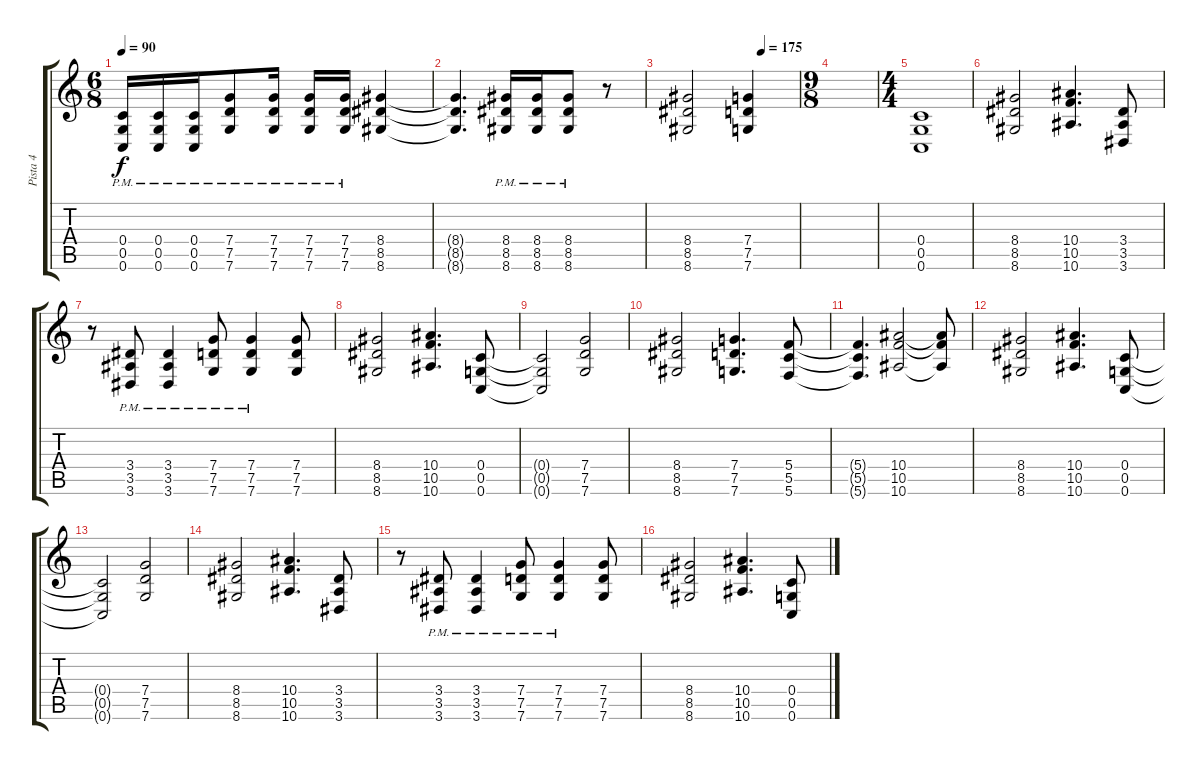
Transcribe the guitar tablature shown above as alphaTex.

\track ("Pista 4" "Pista 4") {instrument distortionguitar}
\staff {score tabs}
\tuning (E4 C4 G3 C3 G2 C2) {hide}
\ts (6 8)
\tempo 90
\clef g2
\ks c
(0.4{pm} 0.5{pm} 0.6{pm}).16{dy f} (0.4{pm} 0.5{pm} 0.6{pm}).16 (0.4{pm} 0.5{pm} 0.6{pm}).16 (7.4{pm} 7.5{pm} 7.6{pm}).8 (7.4{pm} 7.5{pm} 7.6{pm}).16 (7.4{pm} 7.5{pm} 7.6{pm}).16 (7.4{pm} 7.5{pm} 7.6{pm}).16 (8.4 8.5 8.6).4 |
(8.4{t} 8.5{t} 8.6{t}).4{d} (8.4{pm} 8.5{pm} 8.6{pm}).16 (8.4{pm} 8.5{pm} 8.6{pm}).16 (8.4{pm} 8.5{pm} 8.6{pm}).8 r.8 |
\tempo (175 0.6666666666666666)
(8.4 8.5 8.6).2 (7.4 7.5 7.6).4 |
\ts (9 8)
|
\ts (4 4)
(0.4 0.5 0.6).1 |
(8.4 8.5 8.6).2 (10.4 10.5 10.6).4{d} (3.4 3.5 3.6).8 |
r.8 (3.4{pm} 3.5{pm} 3.6{pm}).8 (3.4{pm} 3.5{pm} 3.6{pm}).4 (7.4{pm} 7.5{pm} 7.6{pm}).8 (7.4{pm} 7.5{pm} 7.6{pm}).4 (7.4 7.5 7.6).8 |
(8.4 8.5 8.6).2 (10.4 10.5 10.6).4{d} (0.4 0.5 0.6).8 |
(0.4{t} 0.5{t} 0.6{t}).2 (7.4 7.5 7.6).2 |
(8.4 8.5 8.6).2 (7.4 7.5 7.6).4{d} (5.4 5.5 5.6).8 |
(5.4{t} 5.5{t} 5.6{t}).4{d} (10.4 10.5 10.6).2 (10.4{t} 10.5{t} 10.6{t}).8 |
(8.4 8.5 8.6).2 (10.4 10.5 10.6).4{d} (0.4 0.5 0.6).8 |
(0.4{t} 0.5{t} 0.6{t}).2 (7.4 7.5 7.6).2 |
(8.4 8.5 8.6).2 (10.4 10.5 10.6).4{d} (3.4 3.5 3.6).8 |
r.8 (3.4{pm} 3.5{pm} 3.6{pm}).8 (3.4{pm} 3.5{pm} 3.6{pm}).4 (7.4{pm} 7.5{pm} 7.6{pm}).8 (7.4{pm} 7.5{pm} 7.6{pm}).4 (7.4 7.5 7.6).8 |
(8.4 8.5 8.6).2 (10.4 10.5 10.6).4{d} (0.4 0.5 0.6).8
